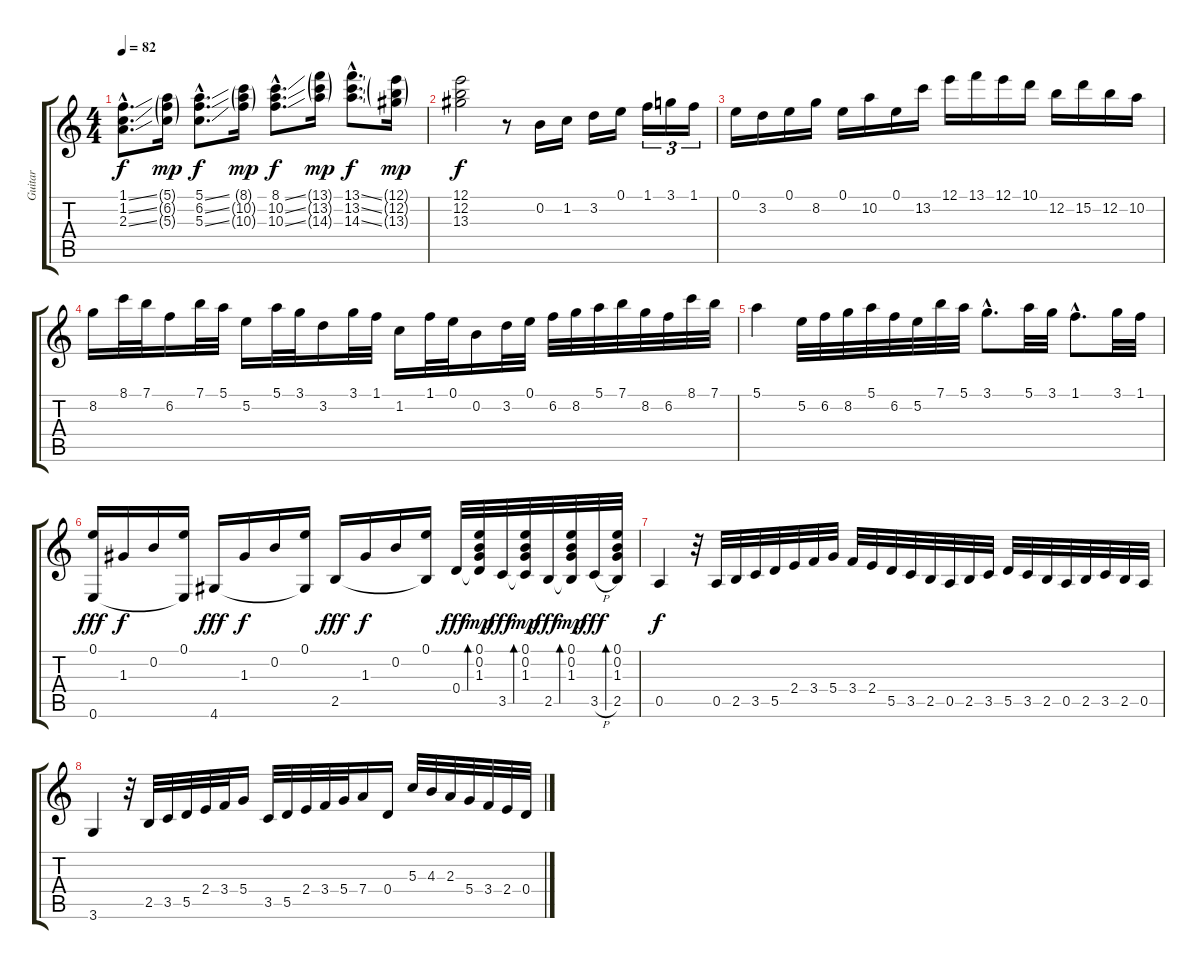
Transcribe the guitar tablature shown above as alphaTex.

\track ("Guitar" "Guitar") {instrument acousticguitarnylon}
\staff {score tabs}
\tuning (E4 B3 G3 D3 A2 E2) {hide}
\ts (4 4)
\tempo 82
\clef g2
\ks c
(1.1{ss hac} 1.2{ss hac} 2.3{ss hac}).8{d dy f} (5.1{g} 6.2{g} 5.3{g}).16{dy mp} (5.1{ss hac} 6.2{ss hac} 5.3{ss hac}).8{d dy f} (8.1{g} 10.2{g} 10.3{g}).16{dy mp} (8.1{ss hac} 10.2{ss hac} 10.3{ss hac}).8{d dy f} (13.1{g} 13.2{g} 14.3{g}).16{dy mp} (13.1{ss hac} 13.2{ss hac} 14.3{ss hac}).8{d dy f} (12.1{g} 12.2{g} 13.3{g}).16{dy mp} |
(12.1 12.2 13.3).2{dy f} r.8 0.2.16 1.2.16 3.2.16 0.1.16 1.1.16{tu (3 2)} 3.1.16{tu (3 2)} 1.1.16{tu (3 2)} |
\section ("" "")
0.1.16 3.2.16 0.1.16 8.2.16 0.1.16 10.2.16 0.1.16 13.2.16 12.1.16 13.1.16 12.1.16 10.1.16 12.2.16 15.2.16 12.2.16 10.2.16 |
8.2.16 8.1.32 7.1.32 6.2.16 7.1.32 5.1.32 5.2.16 5.1.32 3.1.32 3.2.16 3.1.32 1.1.32 1.2.16 1.1.32 0.1.32 0.2.16 3.2.32 0.1.32 6.2.32 8.2.32 5.1.32 7.1.32 8.2.32 6.2.32 8.1.32 7.1.32 |
5.1.4 5.2.32 6.2.32 8.2.32 5.1.32 6.2.32 5.2.32 7.1.32 5.1.32 3.1{hac}.8{d} 5.1.32 3.1.32 1.1{hac}.8{d} 3.1.32 1.1.32 |
(0.1 0.6).16{dy fff} 1.3.16{dy f} 0.2.16 (0.1 0.6{t}).16 4.6.16{dy fff} 1.3.16{dy f} 0.2.16 (0.1 4.6{t}).16 2.5.16{dy fff} 1.3.16{dy f} 0.2.16 (0.1 2.5{t}).16 0.4.32{dy fff} (0.1 0.2 1.3 0.4{t}).32{bd 240 dy mp} 3.5.32{dy fff} (0.1 0.2 1.3 3.5{t}).32{bd 240 dy mp} 2.5.32{dy fff} (0.1 0.2 1.3 2.5{t}).32{bd 240 dy mp} 3.5{h}.32{dy fff} (0.1 0.2 1.3 2.5).32{bd 240} |
0.5.4{dy f} r.32 0.5.32 2.5.32 3.5.32 5.5.32 2.4.32 3.4.32 5.4.32 3.4.32 2.4.32 5.5.32 3.5.32 2.5.32 0.5.32 2.5.32 3.5.32 5.5.32 3.5.32 2.5.32 0.5.32 2.5.32 3.5.32 2.5.32 0.5.32 |
3.6.4 r.32 2.5.32 3.5.32 5.5.32 2.4.32 3.4.32 5.4.16 3.5.32 5.5.32 2.4.32 3.4.32 5.4.32 7.4.16 0.4.16 5.3.32 4.3.32 2.3.32 5.4.32 3.4.32 2.4.32 0.4.32
